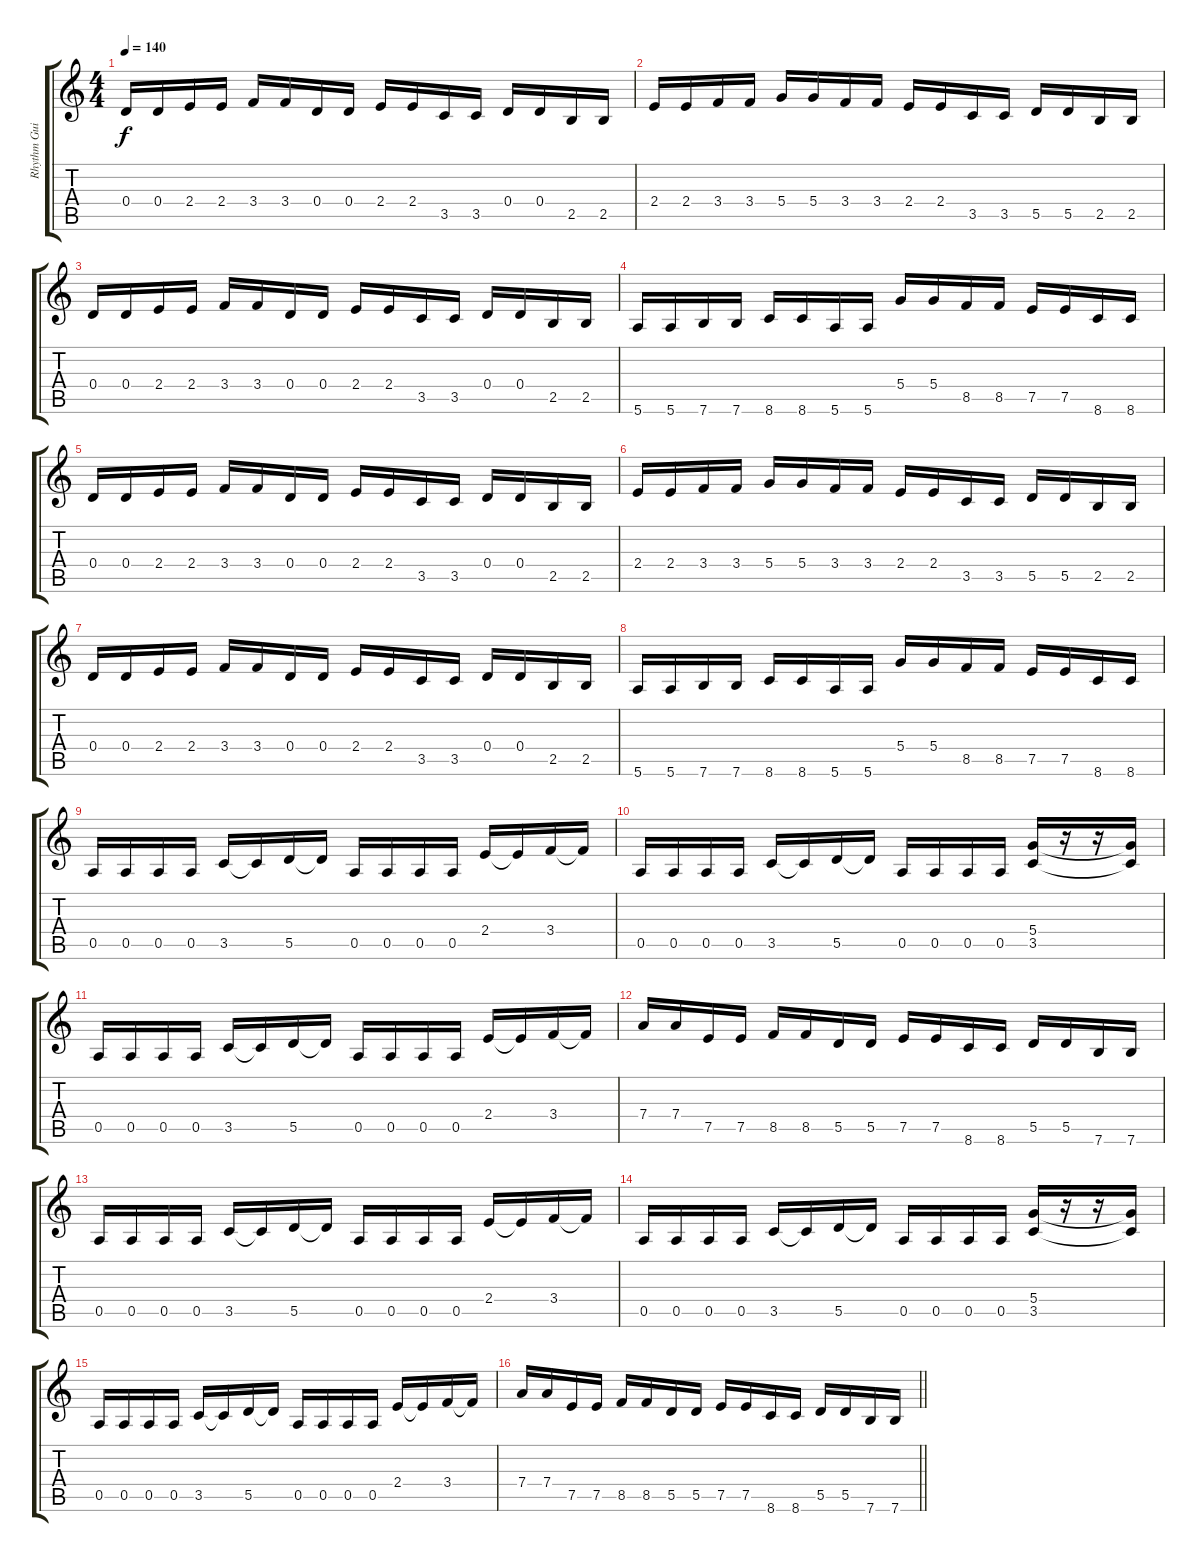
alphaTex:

\track ("Rhythm Guitar" "Rhythm Gui") {instrument distortionguitar}
\staff {score tabs}
\tuning (E4 B3 G3 D3 A2 E2) {hide}
\ts (4 4)
\tempo 140
\clef g2
\ks c
0.4.16{dy f instrument distortionguitar} 0.4.16 2.4.16 2.4.16 3.4.16 3.4.16 0.4.16 0.4.16 2.4.16 2.4.16 3.5.16 3.5.16 0.4.16 0.4.16 2.5.16 2.5.16 |
2.4.16 2.4.16 3.4.16 3.4.16 5.4.16 5.4.16 3.4.16 3.4.16 2.4.16 2.4.16 3.5.16 3.5.16 5.5.16 5.5.16 2.5.16 2.5.16 |
0.4.16 0.4.16 2.4.16 2.4.16 3.4.16 3.4.16 0.4.16 0.4.16 2.4.16 2.4.16 3.5.16 3.5.16 0.4.16 0.4.16 2.5.16 2.5.16 |
5.6.16 5.6.16 7.6.16 7.6.16 8.6.16 8.6.16 5.6.16 5.6.16 5.4.16 5.4.16 8.5.16 8.5.16 7.5.16 7.5.16 8.6.16 8.6.16 |
0.4.16 0.4.16 2.4.16 2.4.16 3.4.16 3.4.16 0.4.16 0.4.16 2.4.16 2.4.16 3.5.16 3.5.16 0.4.16 0.4.16 2.5.16 2.5.16 |
2.4.16 2.4.16 3.4.16 3.4.16 5.4.16 5.4.16 3.4.16 3.4.16 2.4.16 2.4.16 3.5.16 3.5.16 5.5.16 5.5.16 2.5.16 2.5.16 |
0.4.16 0.4.16 2.4.16 2.4.16 3.4.16 3.4.16 0.4.16 0.4.16 2.4.16 2.4.16 3.5.16 3.5.16 0.4.16 0.4.16 2.5.16 2.5.16 |
5.6.16 5.6.16 7.6.16 7.6.16 8.6.16 8.6.16 5.6.16 5.6.16 5.4.16 5.4.16 8.5.16 8.5.16 7.5.16 7.5.16 8.6.16 8.6.16 |
0.5.16 0.5.16 0.5.16 0.5.16 3.5.16 3.5{t}.16 5.5.16 5.5{t}.16 0.5.16 0.5.16 0.5.16 0.5.16 2.4.16 2.4{t}.16 3.4.16 3.4{t}.16 |
0.5.16 0.5.16 0.5.16 0.5.16 3.5.16 3.5{t}.16 5.5.16 5.5{t}.16 0.5.16 0.5.16 0.5.16 0.5.16 (5.4 3.5).16 r.16 r.16 (5.4{t} 3.5{t}).16 |
0.5.16 0.5.16 0.5.16 0.5.16 3.5.16 3.5{t}.16 5.5.16 5.5{t}.16 0.5.16 0.5.16 0.5.16 0.5.16 2.4.16 2.4{t}.16 3.4.16 3.4{t}.16 |
7.4.16 7.4.16 7.5.16 7.5.16 8.5.16 8.5.16 5.5.16 5.5.16 7.5.16 7.5.16 8.6.16 8.6.16 5.5.16 5.5.16 7.6.16 7.6.16 |
0.5.16 0.5.16 0.5.16 0.5.16 3.5.16 3.5{t}.16 5.5.16 5.5{t}.16 0.5.16 0.5.16 0.5.16 0.5.16 2.4.16 2.4{t}.16 3.4.16 3.4{t}.16 |
0.5.16 0.5.16 0.5.16 0.5.16 3.5.16 3.5{t}.16 5.5.16 5.5{t}.16 0.5.16 0.5.16 0.5.16 0.5.16 (5.4 3.5).16 r.16 r.16 (5.4{t} 3.5{t}).16 |
0.5.16 0.5.16 0.5.16 0.5.16 3.5.16 3.5{t}.16 5.5.16 5.5{t}.16 0.5.16 0.5.16 0.5.16 0.5.16 2.4.16 2.4{t}.16 3.4.16 3.4{t}.16 |
\barLineRight lightlight
7.4.16 7.4.16 7.5.16 7.5.16 8.5.16 8.5.16 5.5.16 5.5.16 7.5.16 7.5.16 8.6.16 8.6.16 5.5.16 5.5.16 7.6.16 7.6.16
